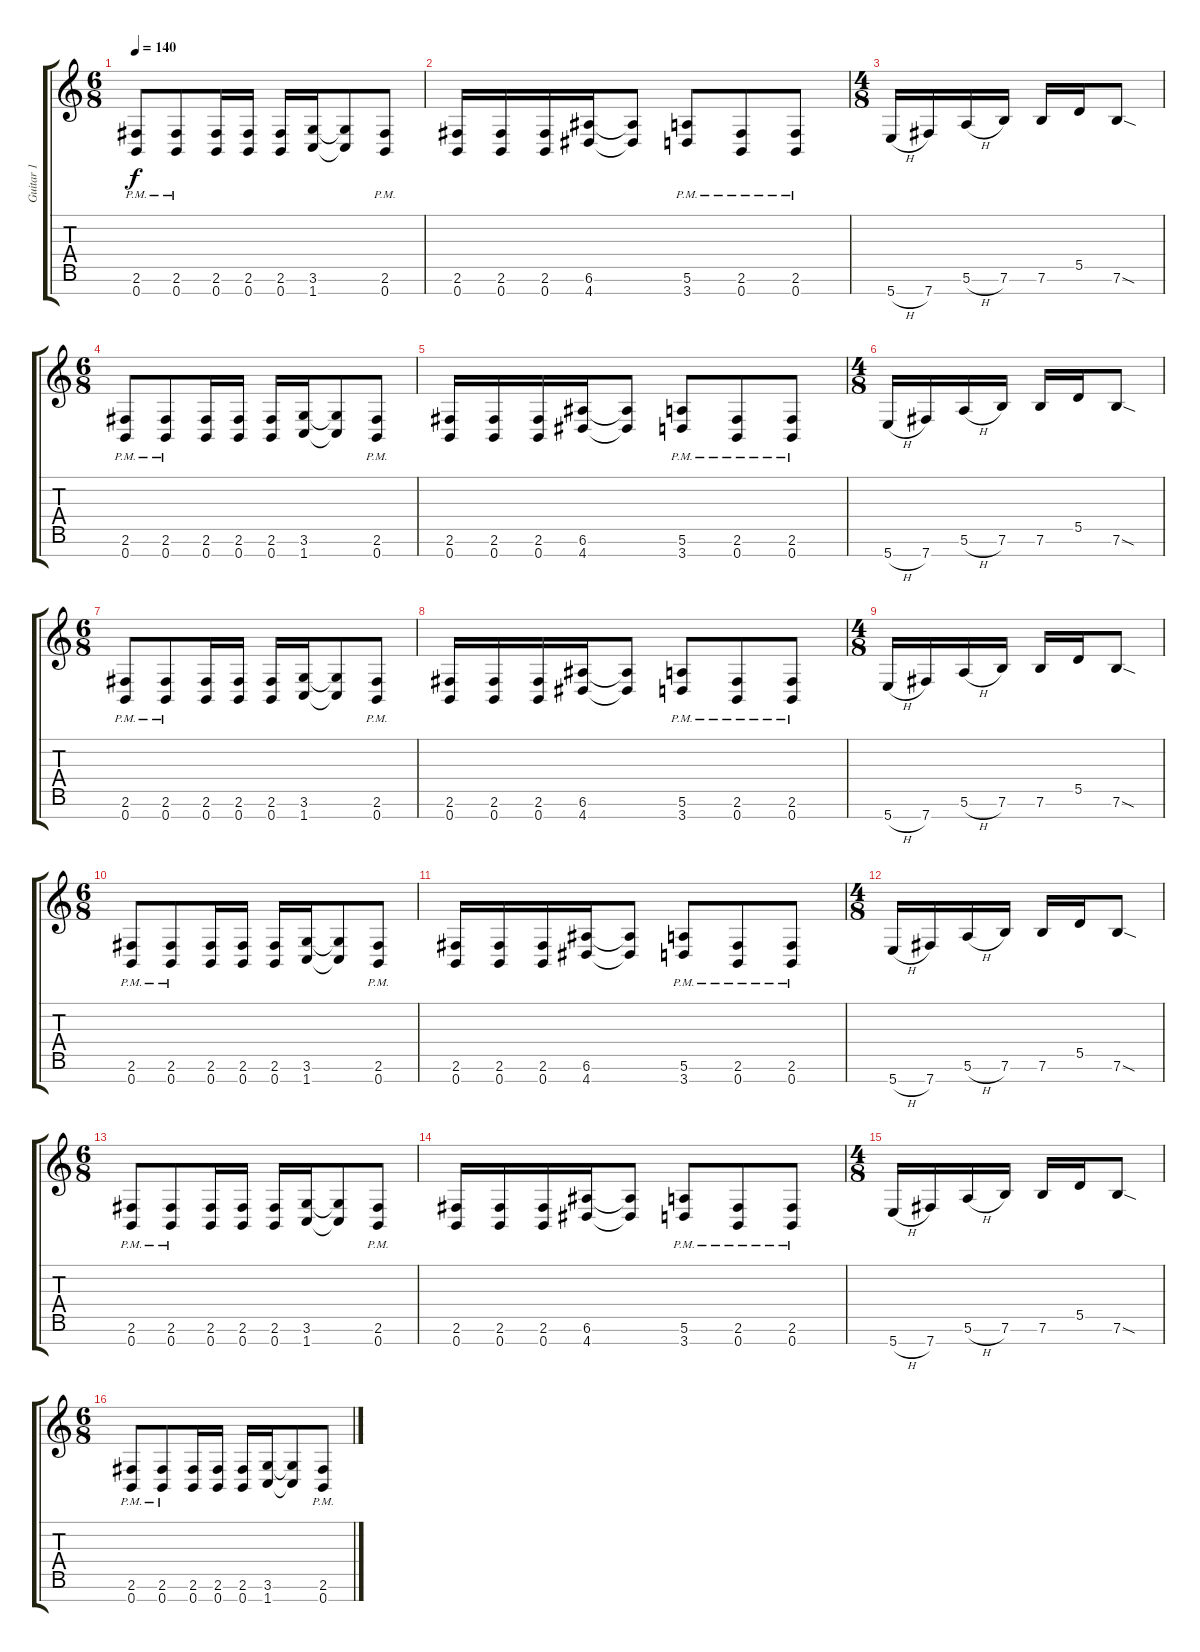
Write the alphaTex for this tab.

\track ("Guitar 1" "Guitar 1") {instrument distortionguitar}
\staff {score tabs}
\tuning (E4 B3 G3 D3 A2 E2 B1) {hide}
\ts (6 8)
\tempo 140
\clef g2
\ks c
(2.6{pm} 0.7{pm}).8{dy f} (2.6{pm} 0.7{pm}).8 (2.6 0.7).16 (2.6 0.7).16 (2.6 0.7).16 (3.6 1.7).16 (3.6{t} 1.7{t}).8 (2.6{pm} 0.7{pm}).8 |
(2.6 0.7).16 (2.6 0.7).16 (2.6 0.7).16 (6.6 4.7).16 (6.6{t} 4.7{t}).8 (5.6{pm} 3.7{pm}).8 (2.6{pm} 0.7{pm}).8 (2.6{pm} 0.7{pm}).8 |
\ts (4 8)
5.7{h}.16 7.7.16 5.6{h}.16 7.6.16 7.6.16 5.5.16 7.6{sod}.8 |
\ts (6 8)
(2.6{pm} 0.7{pm}).8 (2.6{pm} 0.7{pm}).8 (2.6 0.7).16 (2.6 0.7).16 (2.6 0.7).16 (3.6 1.7).16 (3.6{t} 1.7{t}).8 (2.6{pm} 0.7{pm}).8 |
(2.6 0.7).16 (2.6 0.7).16 (2.6 0.7).16 (6.6 4.7).16 (6.6{t} 4.7{t}).8 (5.6{pm} 3.7{pm}).8 (2.6{pm} 0.7{pm}).8 (2.6{pm} 0.7{pm}).8 |
\ts (4 8)
5.7{h}.16 7.7.16 5.6{h}.16 7.6.16 7.6.16 5.5.16 7.6{sod}.8 |
\ts (6 8)
(2.6{pm} 0.7{pm}).8 (2.6{pm} 0.7{pm}).8 (2.6 0.7).16 (2.6 0.7).16 (2.6 0.7).16 (3.6 1.7).16 (3.6{t} 1.7{t}).8 (2.6{pm} 0.7{pm}).8 |
(2.6 0.7).16 (2.6 0.7).16 (2.6 0.7).16 (6.6 4.7).16 (6.6{t} 4.7{t}).8 (5.6{pm} 3.7{pm}).8 (2.6{pm} 0.7{pm}).8 (2.6{pm} 0.7{pm}).8 |
\ts (4 8)
5.7{h}.16 7.7.16 5.6{h}.16 7.6.16 7.6.16 5.5.16 7.6{sod}.8 |
\ts (6 8)
\section ("" "")
(2.6{pm} 0.7{pm}).8 (2.6{pm} 0.7{pm}).8 (2.6 0.7).16 (2.6 0.7).16 (2.6 0.7).16 (3.6 1.7).16 (3.6{t} 1.7{t}).8 (2.6{pm} 0.7{pm}).8 |
(2.6 0.7).16 (2.6 0.7).16 (2.6 0.7).16 (6.6 4.7).16 (6.6{t} 4.7{t}).8 (5.6{pm} 3.7{pm}).8 (2.6{pm} 0.7{pm}).8 (2.6{pm} 0.7{pm}).8 |
\ts (4 8)
5.7{h}.16 7.7.16 5.6{h}.16 7.6.16 7.6.16 5.5.16 7.6{sod}.8 |
\ts (6 8)
(2.6{pm} 0.7{pm}).8 (2.6{pm} 0.7{pm}).8 (2.6 0.7).16 (2.6 0.7).16 (2.6 0.7).16 (3.6 1.7).16 (3.6{t} 1.7{t}).8 (2.6{pm} 0.7{pm}).8 |
(2.6 0.7).16 (2.6 0.7).16 (2.6 0.7).16 (6.6 4.7).16 (6.6{t} 4.7{t}).8 (5.6{pm} 3.7{pm}).8 (2.6{pm} 0.7{pm}).8 (2.6{pm} 0.7{pm}).8 |
\ts (4 8)
5.7{h}.16 7.7.16 5.6{h}.16 7.6.16 7.6.16 5.5.16 7.6{sod}.8 |
\ts (6 8)
(2.6{pm} 0.7{pm}).8 (2.6{pm} 0.7{pm}).8 (2.6 0.7).16 (2.6 0.7).16 (2.6 0.7).16 (3.6 1.7).16 (3.6{t} 1.7{t}).8 (2.6{pm} 0.7{pm}).8
